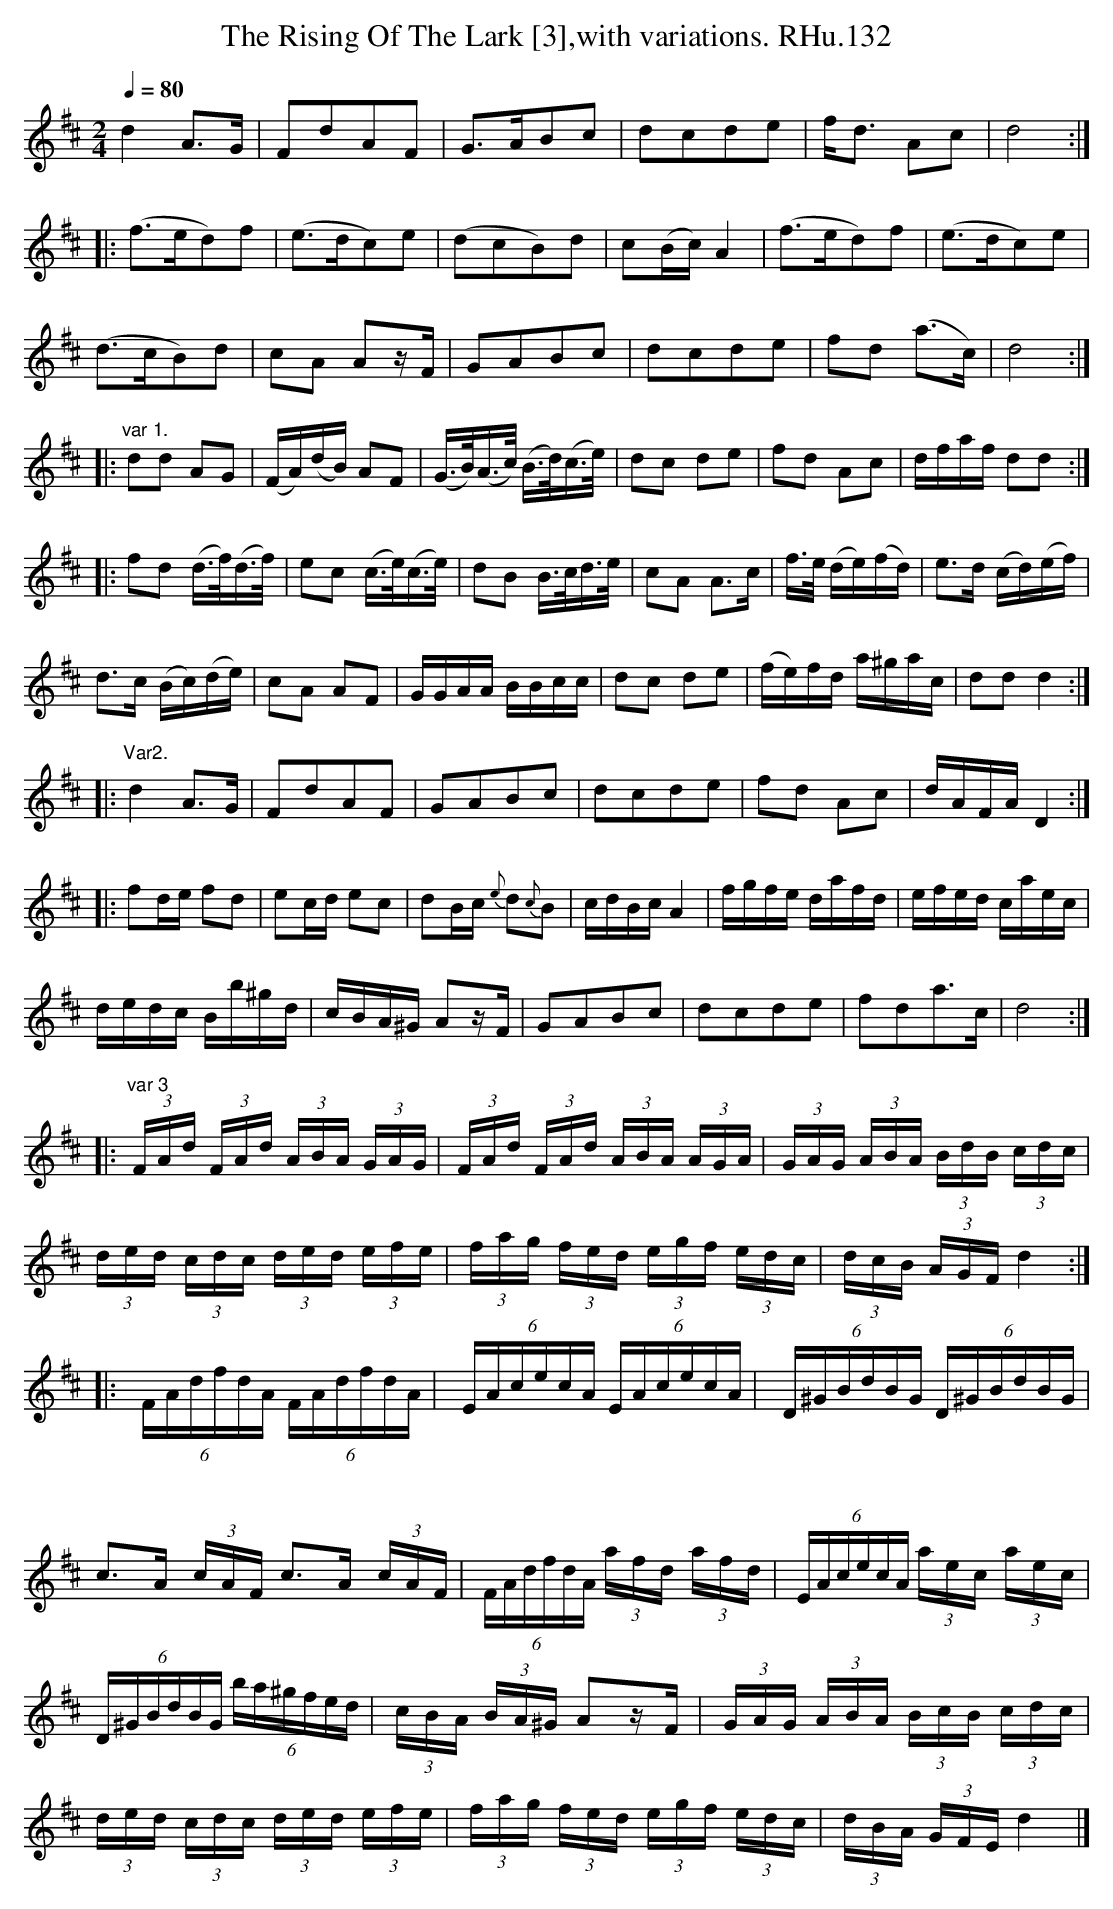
X:1
T:Rising Of The Lark [3],with variations. RHu.132, The
M:2/4
L:1/16
Q:1/4=80
K:D
d4A3G|F2d2A2F2|G3AB2c2|d2c2d2e2|\
fd3 A2c2|d8:|
|:(f3ed2)f2|(e3dc2)e2|\
(d2c2B2)d2|c2(Bc)A4|(f3ed2)f2|(e3dc2)e2|
(d3cB2)d2|c2A2 A2zF|G2A2B2c2|d2c2d2e2|\
f2d2 (a3c)|d8:|
|:"var 1."d2d2 A2G2|(FA)(dB) A2F2|\
(G>B)(A>c) (B>d)(c>e)|d2c2 d2e2|f2d2 A2c2|dfaf d2d2:|
|:f2d2 (d>f)(d>f)|e2c2 (c>e)(c>e)|d2B2 B>cd>e|c2A2 A3c|\
f>e (de)(fd)|e3d (cd)(ef)|
d3c (Bc)(de)|c2A2 A2F2|GGAA BBcc|\
d2c2 d2e2|(fe)fd a^gac|d2d2 d4:|
|:"Var2."d4A3G|F2d2A2F2|G2A2B2c2|d2c2d2e2|\
f2d2 A2c2|dAFA D4:|
|:f2de f2d2|e2cd e2c2|\
d2Bc {e}d2{c}B2|cdBcA4|fgfe dafd|efed caec|
dedc Bb^gd|cBA^G A2zF|G2A2B2c2|d2c2d2e2|\
f2d2a3c|d8:|
|:"var 3"(3FAd (3FAd (3ABA (3GAG|(3FAd (3FAd (3ABA (3AGA|\
(3GAG (3ABA (3BdB (3cdc|
(3ded (3cdc (3ded (3efe|\
(3fag (3fed (3egf (3edc|(3dcB (3AGFd4:|
|:(6FAdfdA (6FAdfdA|(6EAcecA (6EAcecA|(6D^GBdBG (6D^GBdBG|
c3A (3cAF c3A (3cAF|(6FAdfdA (3afd (3afd|(6EAcecA (3aec (3aec|
(6D^GBdBG (6ba^gfed|(3cBA (3BA^G A2zF|(3GAG (3ABA (3BcB (3cdc|
(3ded (3cdc (3ded (3efe|(3fag (3fed (3egf (3edc|(3dBA (3GFE d4|]
